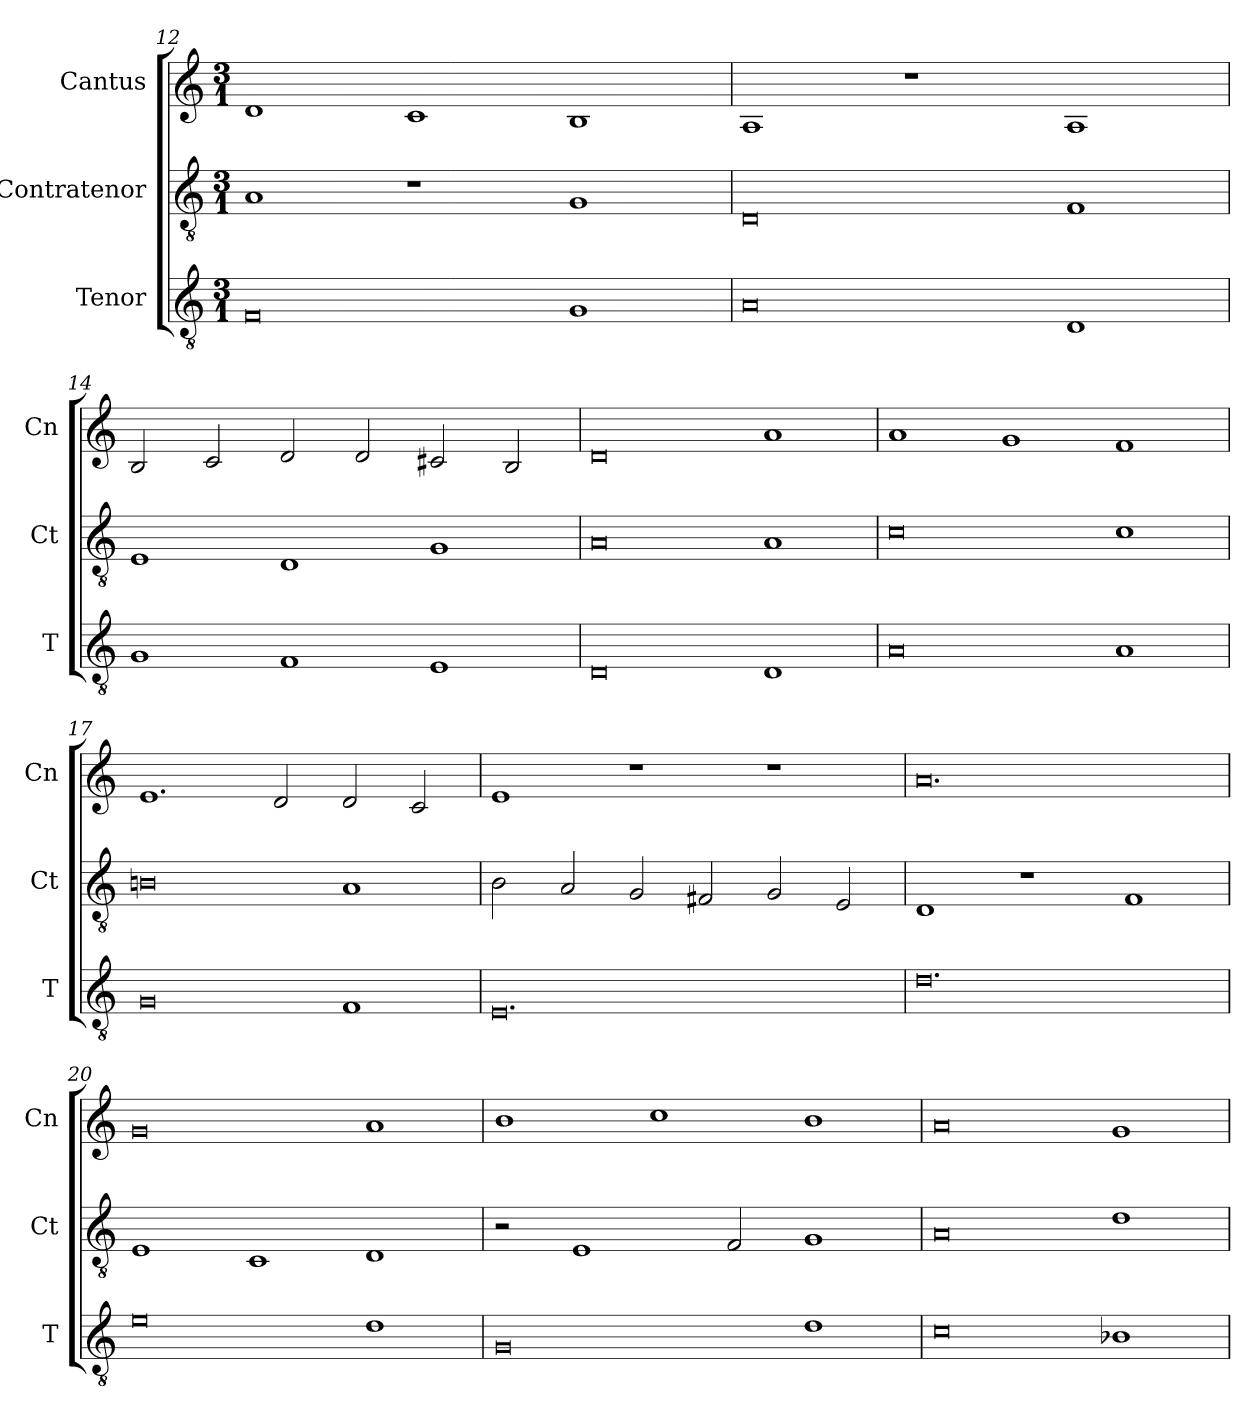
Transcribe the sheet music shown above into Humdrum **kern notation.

**kern	**kern	**kern
*part3	*part2	*part1
*staff3	*staff2	*staff1
*I"Tenor	*I"Contratenor	*I"Cantus
*I'T	*I'Ct	*I'Cn
*clefGv2	*clefGv2	*clefG2
*k[]	*k[]	*k[]
*M3/1	*M3/1	*M3/1
=12	=12	=12
0F	1A	1d
.	1r	1c
1G	1G	1B
=13	=13	=13
0A	0D	1A
.	.	1r
1D	1F	1A
=14	=14	=14
1G	1E	2B/
.	.	2c/
1F	1D	2d/
.	.	2d/
1E	1G	2c#X/
.	.	2B/
=15	=15	=15
0D	0A	0d
1D	1A	1a
=16	=16	=16
0A	0c	1a
.	.	1g
1A	1c	1f
=17	=17	=17
0G	0Bn	1.e
.	.	2d/
1F	1A	2d/
.	.	2c/
=18	=18	=18
0.E	2B\	1e
.	2A/	.
.	2G/	1r
.	2F#X/	.
.	2G/	1r
.	2E/	.
=19	=19	=19
0.d	1D	0.a
.	1r	.
.	1F	.
=20	=20	=20
0e	1E	0g
.	1C	.
1d	1D	1a
=21	=21	=21
0G	2r	1b
.	1E	.
.	.	1cc
.	2F/	.
1d	1G	1b
=22	=22	=22
0c	0A	0a
1B-X	1d	1g
=	=	=
*-	*-	*-
